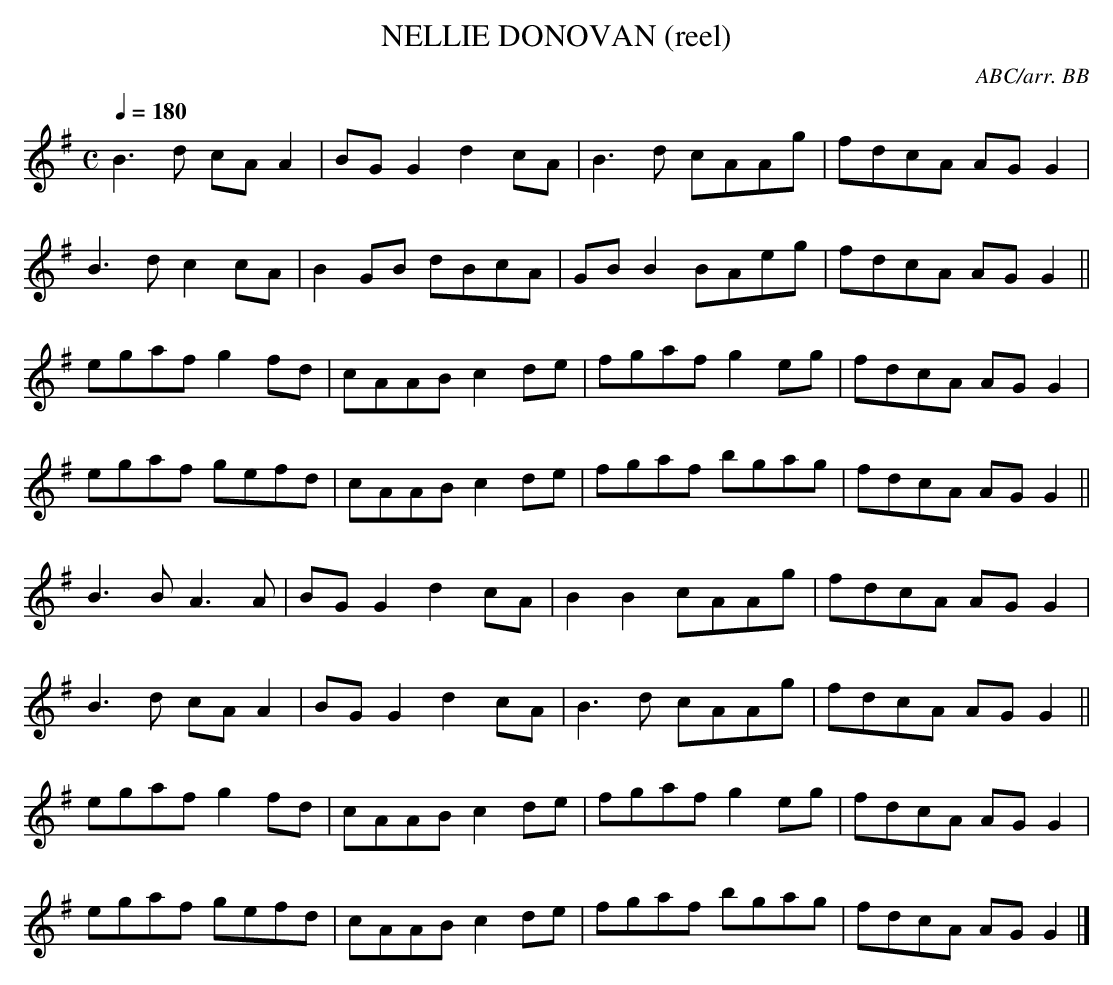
X:1
T:NELLIE DONOVAN (reel)
C:ABC/arr. BB
M:C
L:1/8
Q:1/4=180
K:G
B3d cAA2|BGG2 d2cA|B3d cAAg|fdcA AGG2|
B3d c2cA|B2GB dBcA|GBB2 BAeg|fdcA AGG2||
egaf g2fd|cAAB c2de|fgaf g2eg|fdcA AGG2|
egaf gefd|cAAB c2de|fgaf bgag|fdcA AGG2||
B3B A3A|BGG2 d2cA|B2B2 cAAg|fdcA AGG2|
B3d cAA2|BGG2 d2cA|B3d cAAg|fdcA AGG2||
egaf g2fd|cAAB c2de|fgaf g2eg|fdcA AGG2|
egaf gefd|cAAB c2de|fgaf bgag|fdcA AGG2 |]
